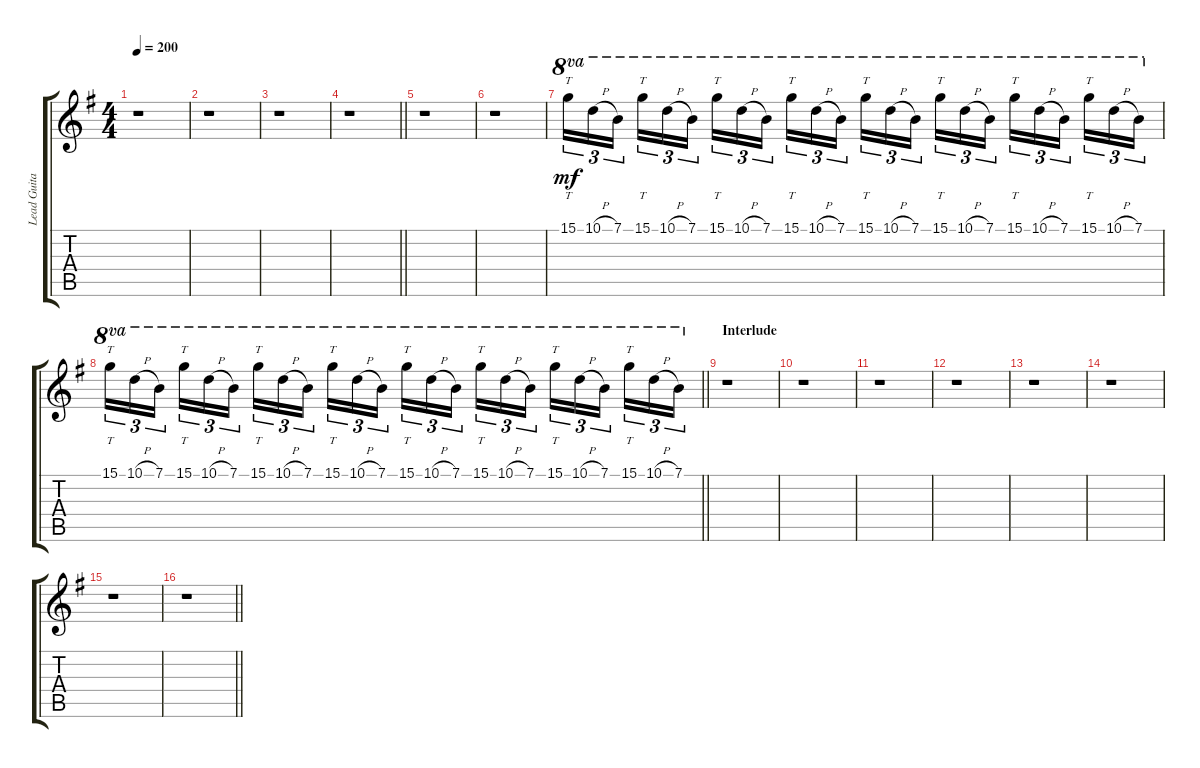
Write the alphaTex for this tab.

\track ("Lead Guitar B" "Lead Guita") {instrument distortionguitar}
\staff {score tabs}
\tuning (E4 B3 G3 D3 A2 E2) {hide}
\ts (4 4)
\tempo 200
\clef g2
\ks g
r.1{dy mp} |
r.1 |
r.1 |
\barLineRight lightlight
r.1 |
\section ("" "")
r.1 |
r.1 |
15.1.16{tt tu (3 2) ot 8va dy mf} 10.1{h}.16{tu (3 2) ot 8va} 7.1.16{tu (3 2) ot 8va beam splitsecondary} 15.1.16{tt tu (3 2) ot 8va} 10.1{h}.16{tu (3 2) ot 8va} 7.1.16{tu (3 2) ot 8va} 15.1.16{tt tu (3 2) ot 8va} 10.1{h}.16{tu (3 2) ot 8va} 7.1.16{tu (3 2) ot 8va beam splitsecondary} 15.1.16{tt tu (3 2) ot 8va} 10.1{h}.16{tu (3 2) ot 8va} 7.1.16{tu (3 2) ot 8va} 15.1.16{tt tu (3 2) ot 8va} 10.1{h}.16{tu (3 2) ot 8va} 7.1.16{tu (3 2) ot 8va beam splitsecondary} 15.1.16{tt tu (3 2) ot 8va} 10.1{h}.16{tu (3 2) ot 8va} 7.1.16{tu (3 2) ot 8va} 15.1.16{tt tu (3 2) ot 8va} 10.1{h}.16{tu (3 2) ot 8va} 7.1.16{tu (3 2) ot 8va beam splitsecondary} 15.1.16{tt tu (3 2) ot 8va} 10.1{h}.16{tu (3 2) ot 8va} 7.1.16{tu (3 2) ot 8va} |
\barLineRight lightlight
15.1.16{tt tu (3 2) ot 8va} 10.1{h}.16{tu (3 2) ot 8va} 7.1.16{tu (3 2) ot 8va beam splitsecondary} 15.1.16{tt tu (3 2) ot 8va} 10.1{h}.16{tu (3 2) ot 8va} 7.1.16{tu (3 2) ot 8va} 15.1.16{tt tu (3 2) ot 8va} 10.1{h}.16{tu (3 2) ot 8va} 7.1.16{tu (3 2) ot 8va beam splitsecondary} 15.1.16{tt tu (3 2) ot 8va} 10.1{h}.16{tu (3 2) ot 8va} 7.1.16{tu (3 2) ot 8va} 15.1.16{tt tu (3 2) ot 8va} 10.1{h}.16{tu (3 2) ot 8va} 7.1.16{tu (3 2) ot 8va beam splitsecondary} 15.1.16{tt tu (3 2) ot 8va} 10.1{h}.16{tu (3 2) ot 8va} 7.1.16{tu (3 2) ot 8va} 15.1.16{tt tu (3 2) ot 8va} 10.1{h}.16{tu (3 2) ot 8va} 7.1.16{tu (3 2) ot 8va beam splitsecondary} 15.1.16{tt tu (3 2) ot 8va} 10.1{h}.16{tu (3 2) ot 8va} 7.1.16{tu (3 2) ot 8va} |
\section ("" "Interlude")
r.1 |
r.1 |
r.1 |
r.1 |
r.1 |
r.1 |
r.1 |
\barLineRight lightlight
r.1
